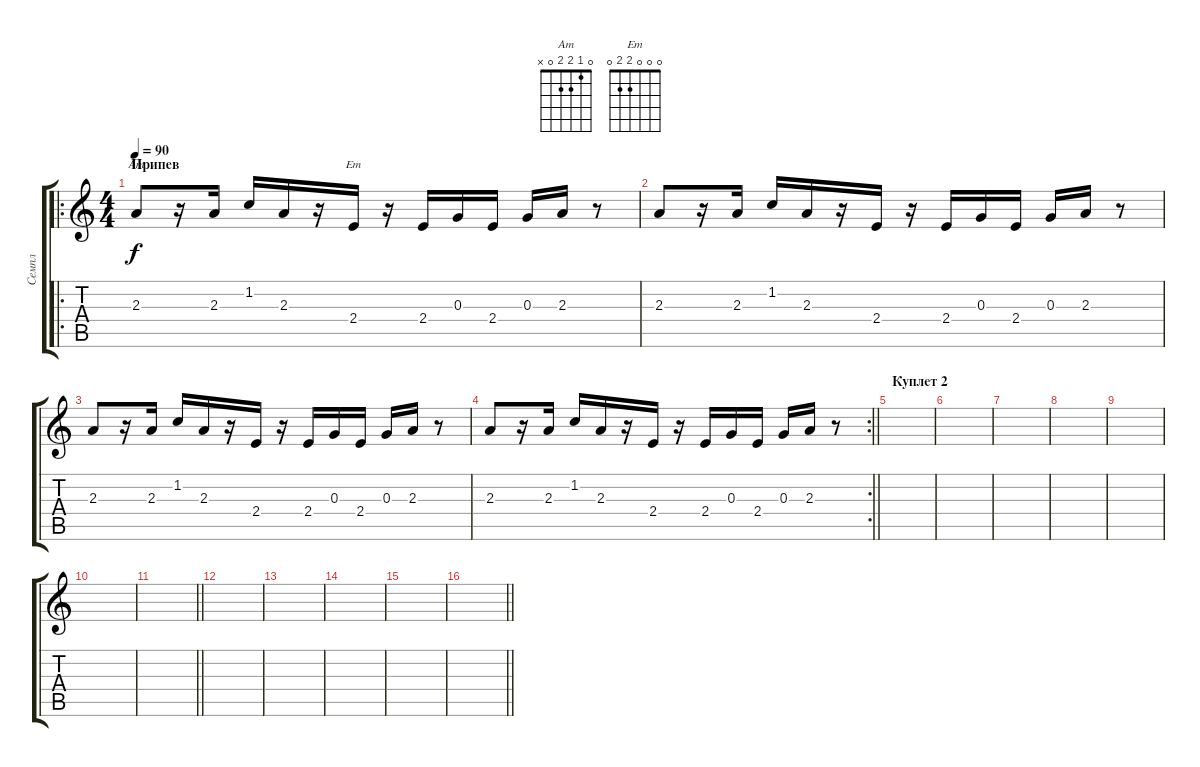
\track ("Семпл" "Семпл") {instrument acousticguitarnylon}
\staff {score tabs}
\tuning (E4 B3 G3 D3 A2 E2) {hide}
\chord ("Am" 0 1 2 2 0 x)
\chord ("Em" 0 0 0 2 2 0)
\ro
\ts (4 4)
\section ("" "Припев")
\tempo 90
\clef g2
\ks c
2.3.8{ch "Am" dy f instrument electricguitarmuted} r.16 2.3.16 1.2.16 2.3.16 r.16 2.4.16{ch "Em"} r.16 2.4.16 0.3.16 2.4.16 0.3.16 2.3.16 r.8 |
2.3.8 r.16 2.3.16 1.2.16 2.3.16 r.16 2.4.16 r.16 2.4.16 0.3.16 2.4.16 0.3.16 2.3.16 r.8 |
2.3.8 r.16 2.3.16 1.2.16 2.3.16 r.16 2.4.16 r.16 2.4.16 0.3.16 2.4.16 0.3.16 2.3.16 r.8 |
\rc 2
\barLineRight lightlight
2.3.8 r.16 2.3.16 1.2.16 2.3.16 r.16 2.4.16 r.16 2.4.16 0.3.16 2.4.16 0.3.16 2.3.16 r.8 |
\section ("" "Куплет 2")
|
|
|
|
|
|
\barLineRight lightlight
|
|
|
|
|
\barLineRight lightlight
